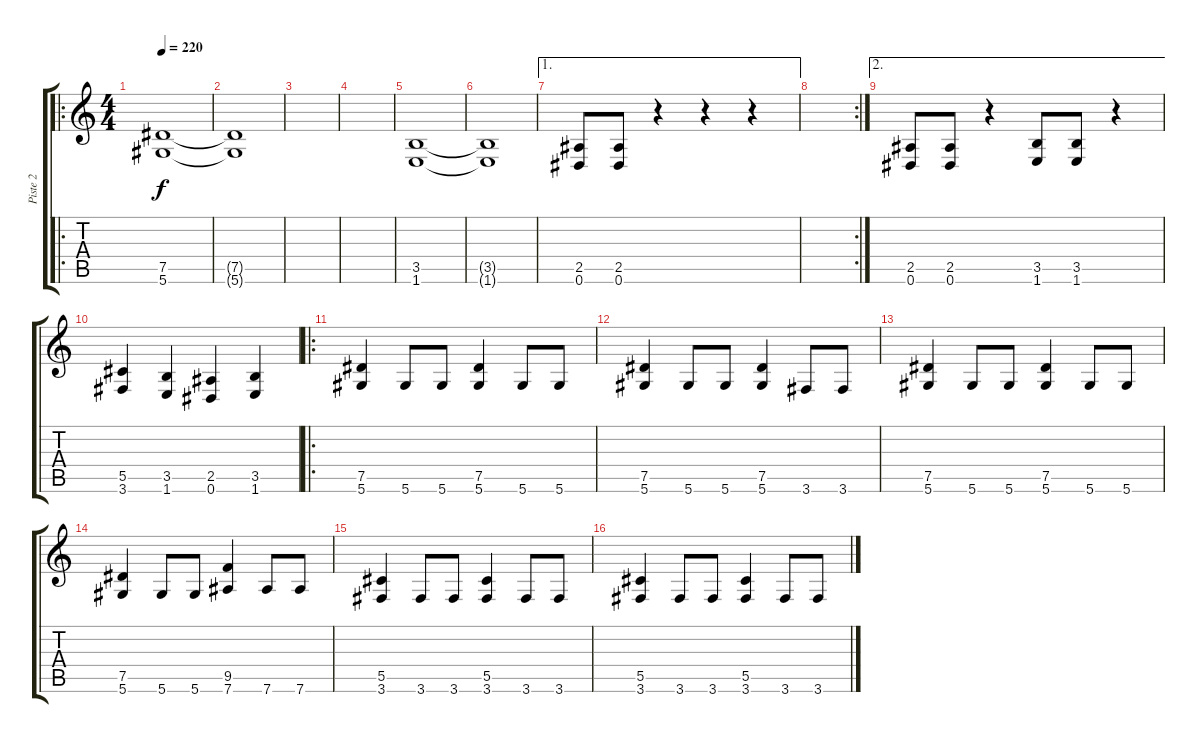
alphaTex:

\track ("Piste 2" "Piste 2") {instrument distortionguitar}
\staff {score tabs}
\tuning (Eb4 Bb3 Gb3 Db3 Ab2 Eb2) {hide}
\ro
\ts (4 4)
\tempo 220
\clef g2
\ks c
(7.5 5.6).1{dy f instrument distortionguitar} |
(7.5{t} 5.6{t}).1 |
|
|
(3.5 1.6).1 |
(3.5{t} 1.6{t}).1 |
\ae 1
(2.5 0.6).8 (2.5 0.6).8 r.4 r.4 r.4 |
\rc 2
|
\ae 2
(2.5 0.6).8 (2.5 0.6).8 r.4 (3.5 1.6).8 (3.5 1.6).8 r.4 |
(5.5 3.6).4 (3.5 1.6).4 (2.5 0.6).4 (3.5 1.6).4 |
\ro
(7.5 5.6).4 5.6.8 5.6.8 (7.5 5.6).4 5.6.8 5.6.8 |
(7.5 5.6).4 5.6.8 5.6.8 (7.5 5.6).4 3.6.8 3.6.8 |
(7.5 5.6).4 5.6.8 5.6.8 (7.5 5.6).4 5.6.8 5.6.8 |
(7.5 5.6).4 5.6.8 5.6.8 (9.5 7.6).4 7.6.8 7.6.8 |
(5.5 3.6).4 3.6.8 3.6.8 (5.5 3.6).4 3.6.8 3.6.8 |
(5.5 3.6).4 3.6.8 3.6.8 (5.5 3.6).4 3.6.8 3.6.8
